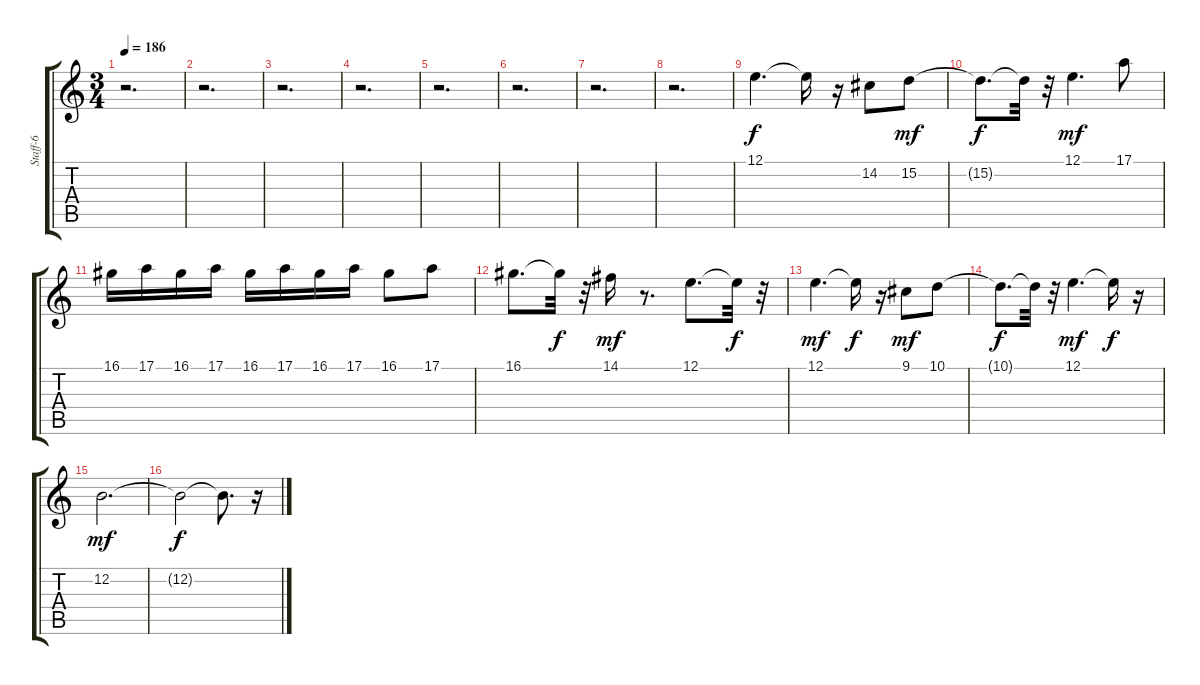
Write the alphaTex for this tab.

\track ("Staff-6" "Staff-6") {instrument flute}
\staff {score tabs}
\tuning (E4 B3 G3 D3 A2 E2) {hide}
\ts (3 4)
\tempo 186
\clef g2
\ks c
r.2{d dy f} |
r.2{d} |
r.2{d} |
r.2{d} |
r.2{d} |
r.2{d} |
r.2{d} |
r.2{d} |
12.1.4{d} 12.1{t}.16 r.16 14.2.8 15.2.8{dy mf} |
15.2{t}.8{d dy f} 15.2{t}.32 r.32 12.1.4{d dy mf} 17.1.8 |
16.1.16 17.1.16 16.1.16 17.1.16 16.1.16 17.1.16 16.1.16 17.1.16 16.1.8 17.1.8 |
16.1.8{d} 16.1{t}.32{dy f} r.32 14.1.16{dy mf} r.8{d} 12.1.8{d} 12.1{t}.32{dy f} r.32 |
12.1.4{d dy mf} 12.1{t}.16{dy f} r.16 9.1.8{dy mf} 10.1.8 |
10.1{t}.8{d dy f} 10.1{t}.32 r.32 12.1.4{d dy mf} 12.1{t}.16{dy f} r.16 |
12.2.2{d dy mf} |
12.2{t}.2{dy f} 12.2{t}.8{d} r.16
